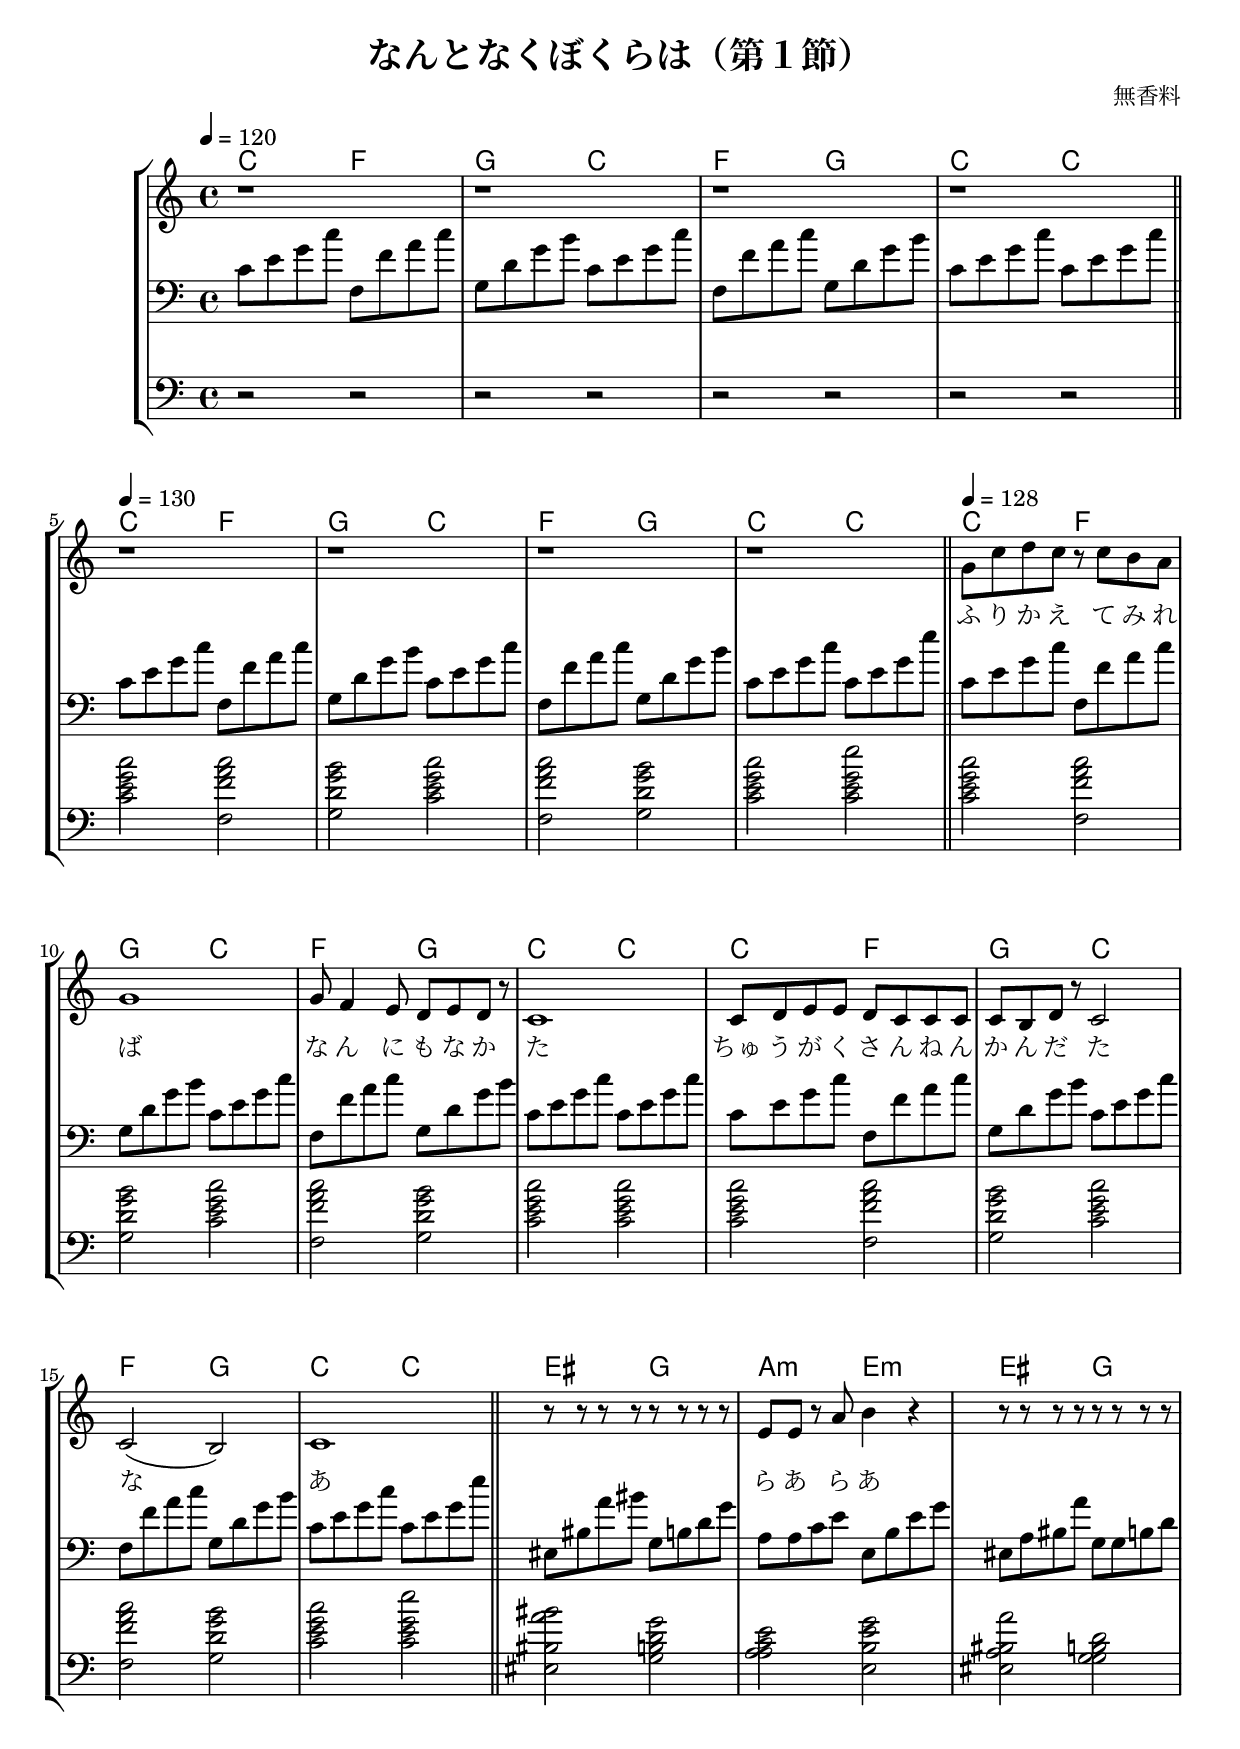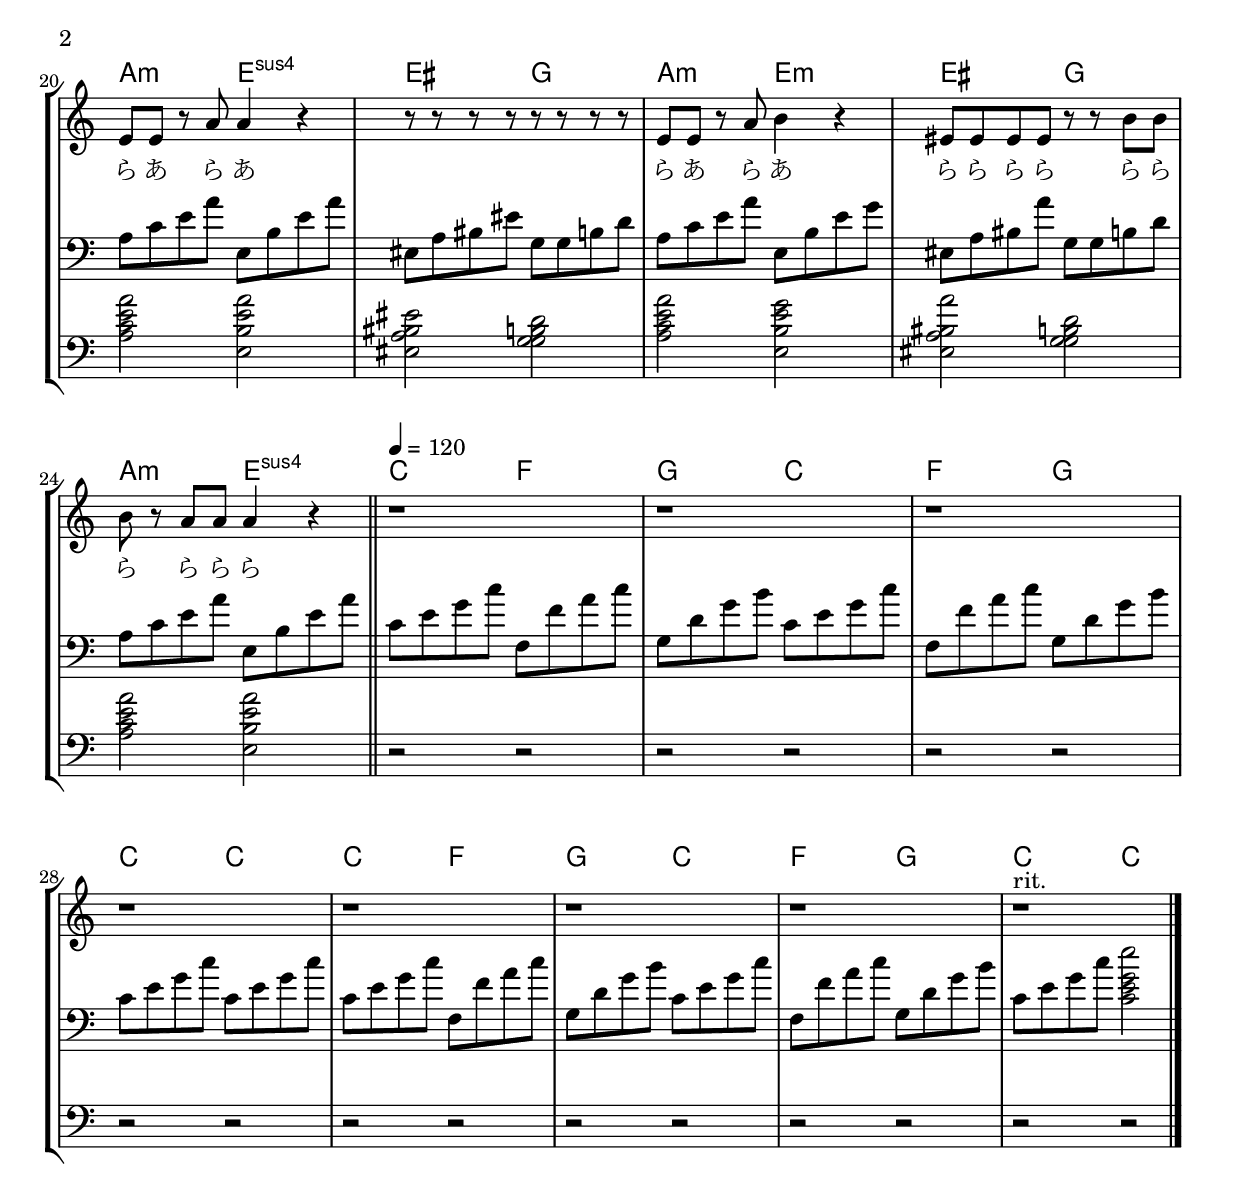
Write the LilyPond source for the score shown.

\version "2.12.1"

\header {
	title = \markup {なんとなくぼくらは（第１節）}
	composer = \markup \center-column {無香料}
}

harmony = \chordmode {
	c2 f g c f g c c 

	c f g c f g c c 

	c f g c f g c c c f g c f g c c 

	eis g a:m e:m eis g a:m e:sus4 eis g a:m e:m eis g a:m e:sus4 

	c f g c f g c c c f g c f g c c 
}

melody = {
	\key c \major
	\tempo 4 = 120
	r1 | r1 | r1 | r1   
	\tempo 4 = 130
	r1 | r1 | r1 | r1   
	\set Staff.midiInstrument = #"fss0.32"
		\tempo 4 = 128
 g'8  c''8  d''8  c''8  r8  c''8  b'8  a'8 
	g'1 
	g'8  f'4  e'8  d'8  e'8  d'8  r8 
	c'1 
	c'8  d'8  e'8  e'8  d'8  c'8  c'8  c'8 
	c'8  b8  d'8  r8  c'2 
	c'2  (b2) 
	c'1
	\set Staff.midiInstrument = #"fss0.32"
	 r8  r8  r8  r8  r8  r8  r8  r8 
	e'8  e'8  r8  a'8  b'4  r4 
	r8  r8  r8  r8  r8  r8  r8  r8 
	e'8  e'8  r8  a'8  a'4  r4 
	r8  r8  r8  r8  r8  r8  r8  r8 
	e'8  e'8  r8  a'8  b'4  r4 
	eis'8  eis'8  eis'8  eis'8  r8  r8  b'8  b'8 
	b'8  r8  a'8  a'8  a'4  r4
	\tempo 4 = 120
	r1 | r1 | r1 | r1 | r1 | r1 | r1 | r1^"rit." \bar "|."
}

words = \lyricmode {
	
	
	ふ  り  か  え  て  み  れ  ば  な  ん  に  も  な  か  た  ちゅ  う  が  く  さ  ん  ね  ん  か  ん  だ  た  な  あ  
	ら  あ  ら  あ  ら  あ  ら  あ  ら  あ  ら  あ  ら  ら  ら  ら  ら  ら  ら  ら  ら  ら  
	
}

tempochange = {
	\tempo 4 = 120
	r1 | r1 | r1 | r1 \bar "||"
	\tempo 4 = 130
	r1 | r1 | r1 | r1 \bar "||"
	\tempo 4 = 128
	r1 | r1 | r1 | r1 | r1 | r1 | r1 | r1 \bar "||"
	\tempo 4 = 128
	r1 | r1 | r1 | r1 | r1 | r1 | r1 | r1 \bar "||"
	\tempo 4 = 120
	r1 | r1 | r1 | r1 | r1 | r1 | r1 | \tempo 4 = 90 r2 \tempo 4 = 80 r2 \bar "|."
}

mainacc = {
	\clef bass
	\set Staff.midiInstrument = #"Electric Grand"
	\key c \major
	\tempo 4 = 120
	c'8 e'8 g'8 c''8
	f8 f'8 a'8 c''8
	g8 d'8 g'8 b'8
	c'8 e'8 g'8 c''8
	f8 f'8 a'8 c''8
	g8 d'8 g'8 b'8
	c'8 e'8 g'8 c''8
	c'8 e'8 g'8 c''8
	\bar "||"

	\set Staff.midiInstrument = #"Electric Grand"
	\tempo 4 = 130
	c'8 e'8 g'8 c''8
	f8 f'8 a'8 c''8
	g8 d'8 g'8 b'8
	c'8 e'8 g'8 c''8
	f8 f'8 a'8 c''8
	g8 d'8 g'8 b'8
	c'8 e'8 g'8 c''8
	c'8 e'8 g'8 e''8
	\bar "||"

	\set Staff.midiInstrument = #"Electric Grand"
	\tempo 4 = 128
	c'8 e'8 g'8 c''8
	f8 f'8 a'8 c''8
	g8 d'8 g'8 b'8
	c'8 e'8 g'8 c''8
	f8 f'8 a'8 c''8
	g8 d'8 g'8 b'8
	c'8 e'8 g'8 c''8
	c'8 e'8 g'8 c''8
	c'8 e'8 g'8 c''8
	f8 f'8 a'8 c''8
	g8 d'8 g'8 b'8
	c'8 e'8 g'8 c''8
	f8 f'8 a'8 c''8
	g8 d'8 g'8 b'8
	c'8 e'8 g'8 c''8
	c'8 e'8 g'8 e''8
	\bar "||"

	\set Staff.midiInstrument = #"Electric Grand"
	eis8 bis8 a'8 bis'8
	g8 b8 d'8 g'8
	a8 a8 c'8 e'8
	e8 b8 e'8 g'8
	eis8 a8 bis8 a'8
	g8 g8 b8 d'8
	a8 c'8 e'8 a'8
	e8 b8 e'8 a'8
	eis8 a8 bis8 eis'8
	g8 g8 b8 d'8
	a8 c'8 e'8 a'8
	e8 b8 e'8 g'8
	eis8 a8 bis8 a'8
	g8 g8 b8 d'8
	a8 c'8 e'8 a'8
	e8 b8 e'8 a'8
	\bar "||"

	\set Staff.midiInstrument = #"Electric Grand"
	\tempo 4 = 120
	c'8 e'8 g'8 c''8
	f8 f'8 a'8 c''8
	g8 d'8 g'8 b'8
	c'8 e'8 g'8 c''8
	f8 f'8 a'8 c''8
	g8 d'8 g'8 b'8
	c'8 e'8 g'8 c''8
	c'8 e'8 g'8 c''8
	c'8 e'8 g'8 c''8
	f8 f'8 a'8 c''8
	g8 d'8 g'8 b'8
	c'8 e'8 g'8 c''8
	f8 f'8 a'8 c''8
	g8 d'8 g'8 b'8
	c'8 e'8 g'8 c''8
	<c' e' g' e''>2
	\bar "|."
}

subacc = {
	\clef bass
	\set Staff.midiInstrument = #"Acoustic grand"
	\key c \major
	\tempo 4 = 120
	r2
	r2
	r2
	r2
	r2
	r2
	r2
	r2
	\bar "||"

	\set Staff.midiInstrument = #"Overdriven Guitar"
	\tempo 4 = 130
	<c' e' g' c''>2
	<f f' a' c''>2
	<g d' g' b'>2
	<c' e' g' c''>2
	<f f' a' c''>2
	<g d' g' b'>2
	<c' e' g' c''>2
	<c' e' g' e''>2
	\bar "||"

	\set Staff.midiInstrument = #"Overdriven Guitar"
	\tempo 4 = 128
	<c' e' g' c''>2
	<f f' a' c''>2
	<g d' g' b'>2
	<c' e' g' c''>2
	<f f' a' c''>2
	<g d' g' b'>2
	<c' e' g' c''>2
	<c' e' g' c''>2
	<c' e' g' c''>2
	<f f' a' c''>2
	<g d' g' b'>2
	<c' e' g' c''>2
	<f f' a' c''>2
	<g d' g' b'>2
	<c' e' g' c''>2
	<c' e' g' e''>2
	\bar "||"

	\set Staff.midiInstrument = #"Overdriven Guitar"
	<eis bis a' bis'>2
	<g b d' g'>2
	<a a c' e'>2
	<e b e' g'>2
	<eis a bis a'>2
	<g g b d'>2
	<a c' e' a'>2
	<e b e' a'>2
	<eis a bis eis'>2
	<g g b d'>2
	<a c' e' a'>2
	<e b e' g'>2
	<eis a bis a'>2
	<g g b d'>2
	<a c' e' a'>2
	<e b e' a'>2
	\bar "||"

	\set Staff.midiInstrument = #"Acoustic grand"
	\tempo 4 = 120
	r2
	r2
	r2
	r2
	r2
	r2
	r2
	r2
	r2
	r2
	r2
	r2
	r2
	r2
	r2
	r2
	\bar "|."
}

percA = {
	\drummode {
	r1 |r1 |r1 |r1 \bar "||"
	r8 hho8 hho8 hho8 hho8 hho8 hho8 hho8  |hho8 hho8 hho8 hho8 hho8 hho8 hho8 hho8  |r8 hho8 hho8 hho8 hho8 hho8 hho8 hho8  |hho8 hho8 hho2.  \bar "||"
	hh8 hh8 hh8 hh8 hh8 hh8 hh8 hh8  |hh8 hh8 hh8 hh8 hh4 hh8 hh8  |hh8 hh8 hh8 hh8 hh8 hh8 hh8 hh8  |hh8 hh8 hh8 hh2 r8  |hh8 hh8 hh8 hh8 hh8 hh8 hh8 hh8  |hh8 hh8 hh8 hh8 hh4 hh8 hh8  |hh8 hh8 hh8 hh8 hh8 hh8 hh8 hh8  |r8 hh2. r8  \bar "||"
	hh8 hh8 hh8 hh8 hh8 hh8 hh8 hh8  |hh8 hh8 hh8 hh8 hh4 hh8 hh8  |hh8 hh8 hh8 hh8 hh8 hh8 hh8 hh8  |hh8 hh8 hh8 hh2 r8  |hh8 hh8 hh8 hh8 hh8 hh8 hh8 hh8  |hh8 hh8 hh8 hh8 hh4 hh8 hh8  |hh8 hh8 hh8 hh8 hh8 hh8 hh8 hh8  |r8 hh2. r8  \bar "||"
	r1 |r1 |r1 |r1 |r1 |r1 |r1 |r1 \bar "|."
	}
}

percB = {
	\drummode {
	r1 |r1 |r1 |r1 \bar "||"
	r8 sn4 sn4 sn4 sn8  |r8 sn4 sn4 sn4 sn8  |r8 sn4 sn4 sn4 sn8  |r8 sn8. sn16 sn8 sn16 sn16 sn16 sn8. sn8  \bar "||"
	r4 sn8. sn8 sn8. sn8. sn16  |r4 sn8. sn8 sn8. sn4  |r4 sn8. sn8 sn8. sn8. sn16  |r8 sn8 sn4 sn8 sn16 sn8 sn8 sn16  |r4 sn8. sn8 sn8. sn8. sn16  |r4 sn8. sn8 sn8. sn4  |r4 sn8. sn8 sn8. sn8. sn16  |r4 sn2 sn4  \bar "||"
	r4 sn8. sn8 sn8. sn8. sn16  |r4 sn8. sn8 sn8. sn4  |r4 sn8. sn8 sn8. sn8. sn16  |r8 sn8 sn4 sn8 sn16 sn8 sn8 sn16  |r4 sn8. sn8 sn8. sn8. sn16  |r4 sn8. sn8 sn8. sn4  |r4 sn8. sn8 sn8. sn8. sn16  |r4 sn2 sn4  \bar "||"
	r1 |r1 |r1 |r1 |r1 |r1 |r1 |r1 \bar "|."
	}
}

percC = {
	\drummode {
	r1 |r1 |r1 |r1 \bar "||"
	bd4 bd4 bd8. bd8 bd8.  |bd4 bd4 bd8. bd8 bd8.  |bd4 bd4 bd8. bd8 bd8.  |bd8 bd8 bd8. bd8. bd8 bd8 bd8  \bar "||"
	bd8 bd4 bd2 bd8  |bd8 bd2 bd4.  |bd8 bd4 bd2 bd8  |bd4 r16 bd8. bd2  |bd8 bd4 bd2 bd8  |bd8 bd2 bd4.  |bd8 bd4 bd2 bd8  |bd8 bd4. bd4. bd8  \bar "||"
	bd8 bd4 bd2 bd8  |bd8 bd2 bd4.  |bd8 bd4 bd2 bd8  |bd4 r16 bd8. bd2  |bd8 bd4 bd2 bd8  |bd8 bd2 bd4.  |bd8 bd4 bd2 bd8  |bd8 bd4. bd4. bd8  \bar "||"
	r1 |r1 |r1 |r1 |r1 |r1 |r1 |r1 \bar "|."
	}
}

percD = {
	\drummode {
	r1 |r1 |r1 |r1 \bar "||"
	cymc1  |r1  |cymc1  |r1  \bar "||"
	r1  |r2 r8 hho4.  |r1  |r4. r16 hho2 r16  |r1  |r2 r8 hho4.  |r1  |r4. r16 hho2 r16  \bar "||"
	r1  |r2 r8 hho4.  |r1  |r4. r16 hho2 r16  |r1  |r2 r8 hho4.  |r1  |r4. r16 hho2 r16  \bar "||"
	r1 |r1 |r1 |r1 |r1 |r1 |r1 |r1 \bar "|."
	}
}

percE = {
	\drummode {
	r1 |r1 |r1 |r1 \bar "||"
	r1 |r1 |r1 |r2. tommh16 tommh8.  \bar "||"
	r1 |r1 |r1 |r1 |r1 |r1 |r1 |cymc1  \bar "||"
	r1 |r1 |r1 |r1 |r1 |r1 |r1 |cymc1  \bar "||"
	r1 |r1 |r1 |r1 |r1 |r1 |r1 |r1 \bar "|."
	}
}

percF = {
	\drummode {
	r1 | r1 | r1 | r1 \bar "||"
	r1 |r1 |r1 |r2. r8 tomfh8  \bar "||"
	r1 |r1 |r1 |r1 |r1 |r1 |r1 |r4 r16 tommh16 tommh4. tommh4  \bar "||"
	r1 |r1 |r1 |r1 |r1 |r1 |r1 |r4 r16 tommh16 tommh4. tommh4  \bar "||"
	r1 | r1 | r1 | r1 | r1 | r1 | r1 | r1 \bar "|."
	}
}

percG = {
	\drummode {
	r1 | r1 | r1 | r1 \bar "||"
	r1 |r1 |r1 |r2. tomml16 tomml8.  \bar "||"
	r1 |r1 |r1 |r1 |r1 |r1 |r1 |r4. r16 tomml4. tomml8.  \bar "||"
	r1 |r1 |r1 |r1 |r1 |r1 |r1 |r4. r16 tomml4. tomml8.  \bar "||"
	r1 | r1 | r1 | r1 | r1 | r1 | r1 | r1 \bar "|."
	}
}

percH = {
	\drummode {
	r1 | r1 | r1 | r1 \bar "||"
	r1 | r1 | r1 | r1 \bar "||"
	r1 |r1 |r1 |r1 |r1 |r1 |r1 |r2 r16 toml8 toml4 r16  \bar "||"
	r1 |r1 |r1 |r1 |r1 |r1 |r1 |r2 r16 toml8 toml4 r16  \bar "||"
	r1 | r1 | r1 | r1 | r1 | r1 | r1 | r1 \bar "|."
	}
}

percI = {
	\drummode {
	r1 | r1 | r1 | r1 \bar "||"
	r1 | r1 | r1 | r1 \bar "||"
	r1 |r1 |r1 |r1 |r1 |r1 |r1 |r2 r8 tomfh4 tomfh8  \bar "||"
	r1 |r1 |r1 |r1 |r1 |r1 |r1 |r2 r8 tomfh4 tomfh8  \bar "||"
	r1 | r1 | r1 | r1 | r1 | r1 | r1 | r1 \bar "|."
	}
}

\score {
	<<
		\new StaffGroup <<
			\new ChordNames {\harmony}
			\new Voice = "melody" {\melody}
			\new Lyrics \lyricsto "melody" \words
			\new Staff = "mainacc" {\mainacc}
			\new Staff = "subacc" {\subacc}
		>>
	>>
	\layout { }
}
